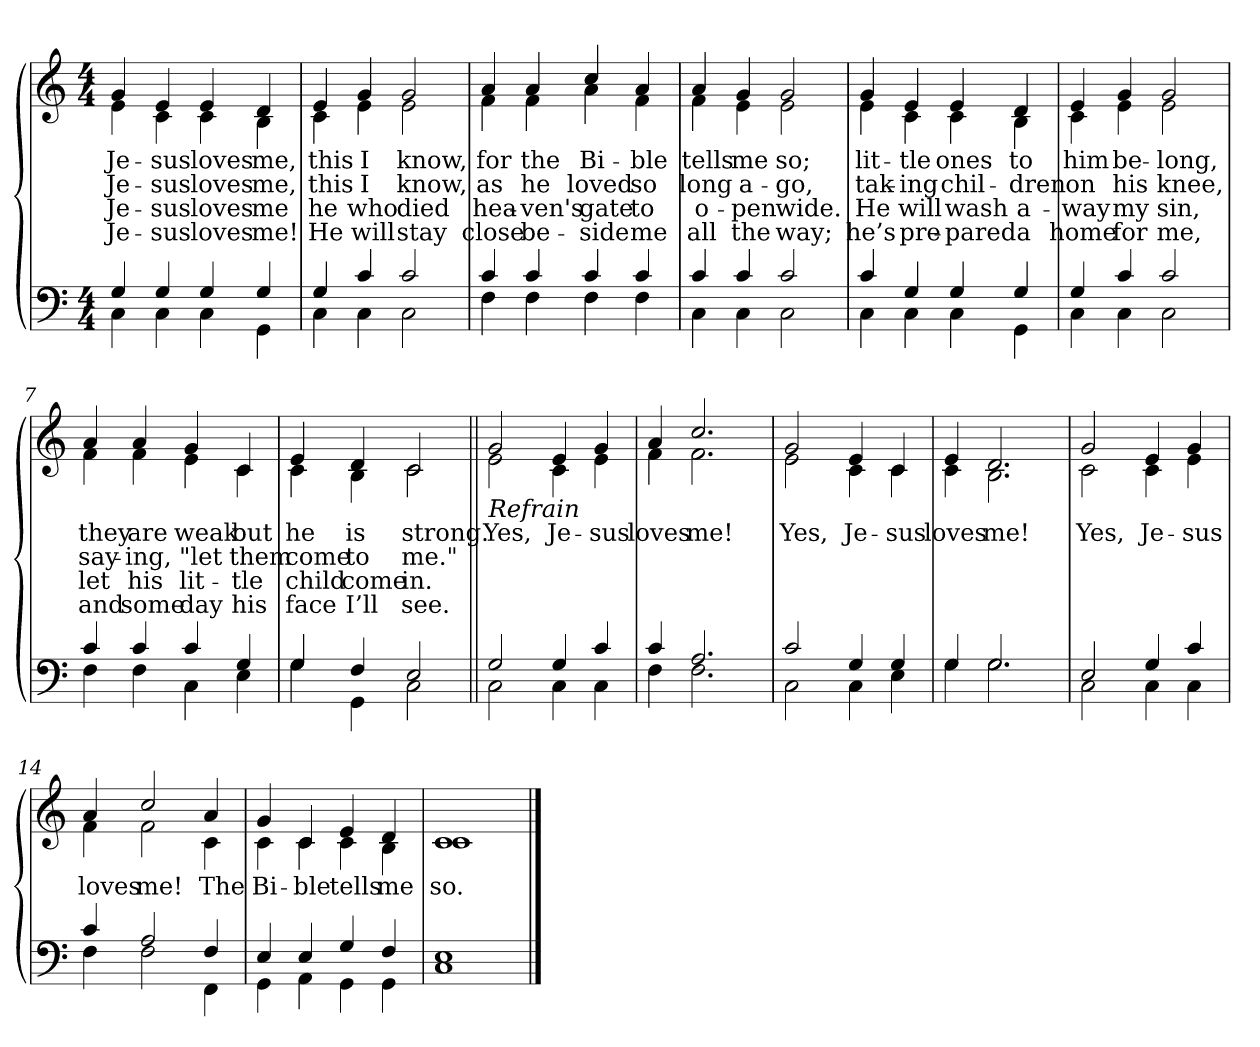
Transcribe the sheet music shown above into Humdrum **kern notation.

**kern	**kern	**text	**text	**text	**text
*part2	*part1	*part1	*part1	*part1	*part1
*staff2	*staff1	*staff1	*staff1	*staff1	*staff1
*clefF4	*clefG2	*	*	*	*
*k[]	*k[]	*	*	*	*
*M4/4	*M4/4	*	*	*	*
=1	=1	=1	=1	=1	=1
*^	*	*	*	*	*
!	!	!LO:TX:b:i:t=Verse	!	!	!	!
!	!	!	!LO:LY:b	!LO:LY:b	!LO:LY:b	!LO:LY:b
*	*	*^	*	*	*	*
4G/	4C\	4g/	4e\	Je-	Je-	Je-	Je-
!	!	!	!	!LO:LY:b	!LO:LY:b	!LO:LY:b	!LO:LY:b
4G/	4C\	4e/	4c\	-sus	-sus	-sus	-sus
!	!	!	!	!LO:LY:b	!LO:LY:b	!LO:LY:b	!LO:LY:b
4G/	4C\	4e/	4c\	loves	loves	loves	loves
!	!	!	!	!LO:LY:b	!LO:LY:b	!LO:LY:b	!LO:LY:b
4G/	4GG\	4d/	4B\	me,	me,	me	me!
=2	=2	=2	=2	=2	=2	=2	=2
!	!	!	!	!LO:LY:b	!LO:LY:b	!LO:LY:b	!LO:LY:b
4G/	4C\	4e/	4c\	this	this	he	He
!	!	!	!	!LO:LY:b	!LO:LY:b	!LO:LY:b	!LO:LY:b
4c/	4C\	4g/	4e\	I	I	who	will
!	!	!	!	!LO:LY:b	!LO:LY:b	!LO:LY:b	!LO:LY:b
2c/	2C\	2g/	2e\	know,	know,	died	stay
!!LO:LB:g=z	!!
=3	=3	=3	=3	=3	=3	=3	=3
!	!	!	!	!LO:LY:b	!LO:LY:b	!LO:LY:b	!LO:LY:b
4c/	4F\	4a/	4f\	for	as	hea-	close
!	!	!	!	!LO:LY:b	!LO:LY:b	!LO:LY:b	!LO:LY:b
4c/	4F\	4a/	4f\	the	he	-ven's	be-
!	!	!	!	!LO:LY:b	!LO:LY:b	!LO:LY:b	!LO:LY:b
4c/	4F\	4cc/	4a\	Bi-	loved	gate	-side
!	!	!	!	!LO:LY:b	!LO:LY:b	!LO:LY:b	!LO:LY:b
4c/	4F\	4a/	4f\	-ble	so	to	me
=4	=4	=4	=4	=4	=4	=4	=4
!	!	!	!	!LO:LY:b	!LO:LY:b	!LO:LY:b	!LO:LY:b
4c/	4C\	4a/	4f\	tells	long	o-	all
!	!	!	!	!LO:LY:b	!LO:LY:b	!LO:LY:b	!LO:LY:b
4c/	4C\	4g/	4e\	me	a-	-pen	the
!	!	!	!	!LO:LY:b	!LO:LY:b	!LO:LY:b	!LO:LY:b
2c/	2C\	2g/	2e\	so;	-go,	wide.	way;
!!LO:LB:g=z	!!
=5	=5	=5	=5	=5	=5	=5	=5
!	!	!	!	!LO:LY:b	!LO:LY:b	!LO:LY:b	!LO:LY:b
4c/	4C\	4g/	4e\	lit-	tak-	He	he’s
!	!	!	!	!LO:LY:b	!LO:LY:b	!LO:LY:b	!LO:LY:b
4G/	4C\	4e/	4c\	-tle	-ing	will	pre-
!	!	!	!	!LO:LY:b	!LO:LY:b	!LO:LY:b	!LO:LY:b
4G/	4C\	4e/	4c\	ones	chil-	wash	-pared
!	!	!	!	!LO:LY:b	!LO:LY:b	!LO:LY:b	!LO:LY:b
4G/	4GG\	4d/	4B\	to	-dren	a-	a
=6	=6	=6	=6	=6	=6	=6	=6
!	!	!	!	!LO:LY:b	!LO:LY:b	!LO:LY:b	!LO:LY:b
4G/	4C\	4e/	4c\	him	on	-way	home
!	!	!	!	!LO:LY:b	!LO:LY:b	!LO:LY:b	!LO:LY:b
4c/	4C\	4g/	4e\	be-	his	my	for
!	!	!	!	!LO:LY:b	!LO:LY:b	!LO:LY:b	!LO:LY:b
2c/	2C\	2g/	2e\	-long,	knee,	sin,	me,
!!LO:LB:g=z	!!
=7	=7	=7	=7	=7	=7	=7	=7
!	!	!	!	!LO:LY:b	!LO:LY:b	!LO:LY:b	!LO:LY:b
4c/	4F\	4a/	4f\	they	say-	let	and
!	!	!	!	!LO:LY:b	!LO:LY:b	!LO:LY:b	!LO:LY:b
4c/	4F\	4a/	4f\	are	-ing,	his	some
!	!	!	!	!LO:LY:b	!LO:LY:b	!LO:LY:b	!LO:LY:b
4c/	4C\	4g/	4e\	weak	"let	lit-	day
!	!	!	!	!LO:LY:b	!LO:LY:b	!LO:LY:b	!LO:LY:b
4G/	4E\	4c/	4c\	but	them	-tle	his
=8	=8	=8	=8	=8	=8	=8	=8
!	!	!	!	!LO:LY:b	!LO:LY:b	!LO:LY:b	!LO:LY:b
4G/	4G\	4e/	4c\	he	come	child	face
!	!	!	!	!LO:LY:b	!LO:LY:b	!LO:LY:b	!LO:LY:b
4F/	4GG\	4d/	4B\	is	to	come	I’ll
!	!	!	!	!LO:LY:b	!LO:LY:b	!LO:LY:b	!LO:LY:b
2E/	2C\	2c/	2c\	strong.	me."	in.	see.
!!LO:LB:g=z	!!
=9||	=9||	=9||	=9||	=9||	=9||	=9||	=9||
!	!	!LO:TX:b:i:t=Refrain	!	!	!	!	!
!	!	!	!	!LO:LY:b	!	!	!
2G/	2C\	2g/	2e\	Yes,	.	.	.
!	!	!	!	!LO:LY:b	!	!	!
4G/	4C\	4e/	4c\	Je-	.	.	.
!	!	!	!	!LO:LY:b	!	!	!
4c/	4C\	4g/	4e\	-sus	.	.	.
=10	=10	=10	=10	=10	=10	=10	=10
!	!	!	!	!LO:LY:b	!	!	!
4c/	4F\	4a/	4f\	loves	.	.	.
!	!	!	!	!LO:LY:b	!	!	!
2.A/	2.F\	2.cc/	2.f\	me!	.	.	.
=11	=11	=11	=11	=11	=11	=11	=11
!	!	!	!	!LO:LY:b	!	!	!
2c/	2C\	2g/	2e\	Yes,	.	.	.
!	!	!	!	!LO:LY:b	!	!	!
4G/	4C\	4e/	4c\	Je-	.	.	.
!	!	!	!	!LO:LY:b	!	!	!
4G/	4E\	4c/	4c\	-sus	.	.	.
=12	=12	=12	=12	=12	=12	=12	=12
!	!	!	!	!LO:LY:b	!	!	!
4G/	4G\	4e/	4c\	loves	.	.	.
!	!	!	!	!LO:LY:b	!	!	!
2.G/	2.G\	2.d/	2.B\	me!	.	.	.
!!LO:LB:g=z	!!
=13	=13	=13	=13	=13	=13	=13	=13
!	!	!	!	!LO:LY:b	!	!	!
2E/	2C\	2g/	2c\	Yes,	.	.	.
!	!	!	!	!LO:LY:b	!	!	!
4G/	4C\	4e/	4c\	Je-	.	.	.
!	!	!	!	!LO:LY:b	!	!	!
4c/	4C\	4g/	4e\	-sus	.	.	.
=14	=14	=14	=14	=14	=14	=14	=14
!	!	!	!	!LO:LY:b	!	!	!
4c/	4F\	4a/	4f\	loves	.	.	.
!	!	!	!	!LO:LY:b	!	!	!
2A/	2F\	2cc/	2f\	me!	.	.	.
!	!	!	!	!LO:LY:b	!	!	!
4F/	4FF\	4a/	4c\	The	.	.	.
=15	=15	=15	=15	=15	=15	=15	=15
!	!	!	!	!LO:LY:b	!	!	!
4E/	4GG\	4g/	4c\	Bi-	.	.	.
!	!	!	!	!LO:LY:b	!	!	!
4E/	4AA\	4c/	4c\	-ble	.	.	.
!	!	!	!	!LO:LY:b	!	!	!
4G/	4GG\	4e/	4c\	tells	.	.	.
!	!	!	!	!LO:LY:b	!	!	!
4F/	4GG\	4d/	4B\	me	.	.	.
=16	=16	=16	=16	=16	=16	=16	=16
!	!	!	!	!LO:LY:b	!	!	!
1E	1C	1c	1c	so.	.	.	.
*v	*v	*	*	*	*	*	*
*	*v	*v	*	*	*	*
==	==	==	==	==	==
*-	*-	*-	*-	*-	*-
